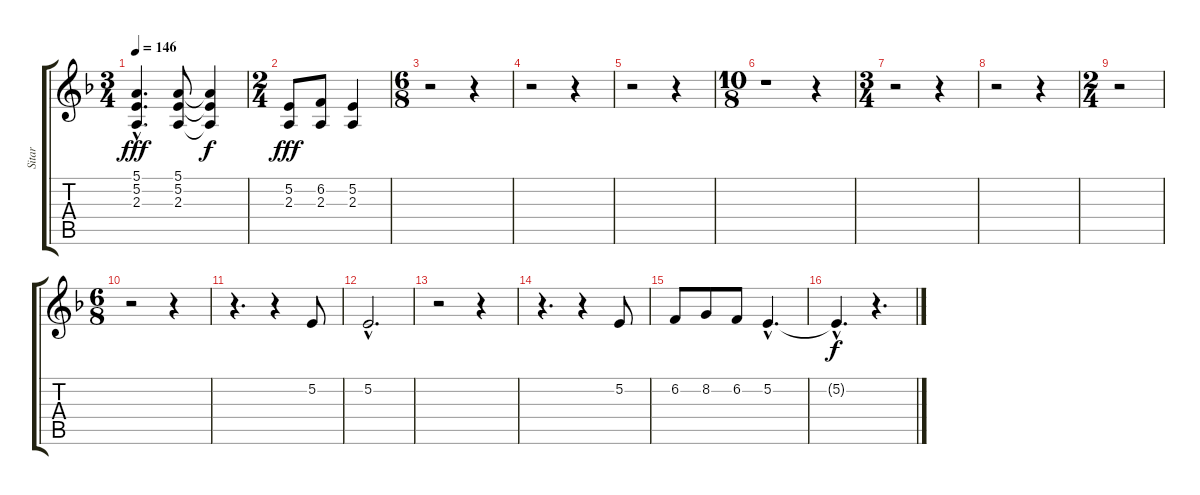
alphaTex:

\track ("Sitar" "Sitar") {instrument sitar}
\staff {score tabs}
\tuning (E4 B3 G3 D3 A2 E2) {hide}
\ts (3 4)
\tempo 146
\clef g2
\ks f
(5.1{hac} 5.2{hac} 2.3{hac}).4{d dy fff} (5.1 5.2 2.3).8 (5.1{t} 5.2{t} 2.3{t}).4{dy f} |
\ts (2 4)
(5.2 2.3).8{dy fff} (6.2 2.3).8 (5.2 2.3).4 |
\ts (6 8)
r.2 r.4 |
r.2 r.4 |
r.2 r.4 |
\ts (10 8)
r.1 r.4 |
\ts (3 4)
r.2 r.4 |
r.2 r.4 |
\ts (2 4)
r.2 |
\ts (6 8)
r.2 r.4 |
r.4{d} r.4 5.2.8 |
5.2{hac}.2{d} |
r.2 r.4 |
r.4{d} r.4 5.2.8 |
6.2.8 8.2.8 6.2.8 5.2{hac}.4{d} |
5.2{hac t}.4{d dy f} r.4{d}
